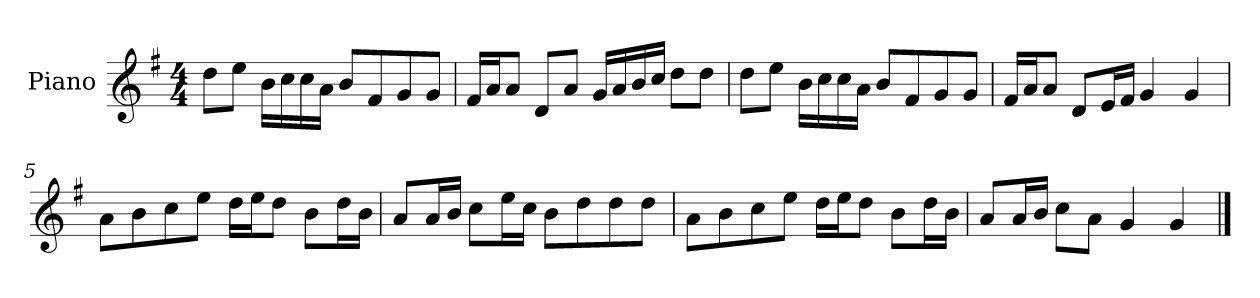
**kern
*part1
*staff1
*I"Piano
*I'P-no
*clefG2
*k[f#]
*M4/4
*MM90
=1
8dd\L
8ee\J
16b\LL
16cc\
16cc\
16a\JJ
8b/L
8f#/
8g/
8g/J
=2
16f#/LL
16a/J
8a/J
8d/L
8a/J
16g/LL
16a/
16b/
16cc/JJ
8dd\L
8dd\J
=3
8dd\L
8ee\J
16b\LL
16cc\
16cc\
16a\JJ
8b/L
8f#/
8g/
8g/J
=4
16f#/LL
16a/J
8a/J
8d/L
16e/L
16f#/JJ
4g/
4g/
!!LO:LB:g=z
=5
8a\L
8b\
8cc\
8ee\J
16dd\LL
16ee\J
8dd\J
8b\L
16dd\L
16b\JJ
=6
8a/L
16a/L
16b/JJ
8cc\L
16ee\L
16cc\JJ
8b\L
8dd\
8dd\
8dd\J
=7
8a\L
8b\
8cc\
8ee\J
16dd\LL
16ee\J
8dd\J
8b\L
16dd\L
16b\JJ
=8
8a/L
16a/L
16b/JJ
8cc\L
8a\J
4g/
4g/
==
*-
